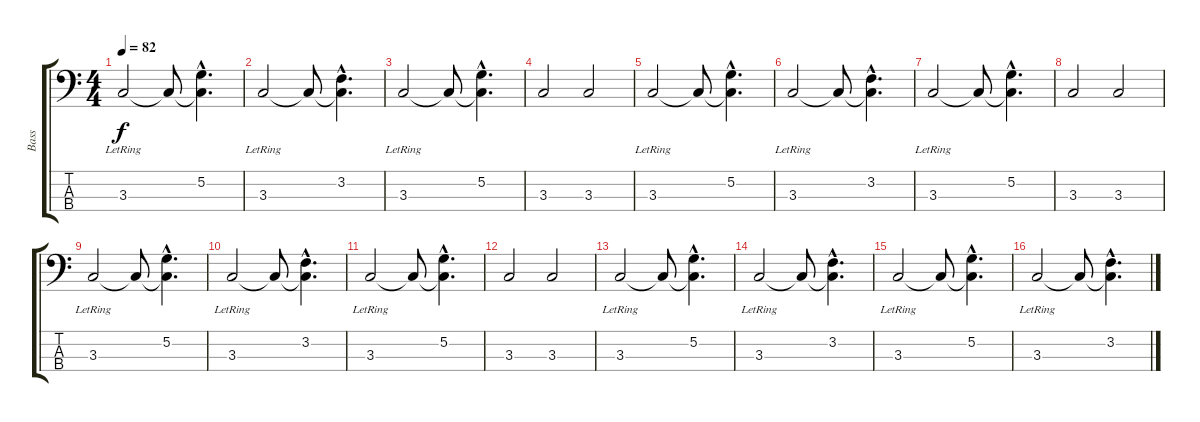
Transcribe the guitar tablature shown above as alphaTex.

\track ("Bass" "Bass") {instrument slapbass1}
\staff {score tabs}
\tuning (G2 D2 A1 E1) {hide}
\ts (4 4)
\tempo 82
\clef f4
\ks c
3.3{lr}.2{dy f} 3.3{t}.8 (5.2{hac} 3.3{hac t}).4{d} |
3.3{lr}.2 3.3{t}.8 (3.2{hac} 3.3{hac t}).4{d} |
3.3{lr}.2 3.3{t}.8 (5.2{hac} 3.3{hac t}).4{d} |
3.3.2 3.3.2 |
3.3{lr}.2 3.3{t}.8 (5.2{hac} 3.3{hac t}).4{d} |
3.3{lr}.2 3.3{t}.8 (3.2{hac} 3.3{hac t}).4{d} |
3.3{lr}.2 3.3{t}.8 (5.2{hac} 3.3{hac t}).4{d} |
3.3.2 3.3.2 |
3.3{lr}.2 3.3{t}.8 (5.2{hac} 3.3{hac t}).4{d} |
3.3{lr}.2 3.3{t}.8 (3.2{hac} 3.3{hac t}).4{d} |
3.3{lr}.2 3.3{t}.8 (5.2{hac} 3.3{hac t}).4{d} |
3.3.2 3.3.2 |
3.3{lr}.2 3.3{t}.8 (5.2{hac} 3.3{hac t}).4{d} |
3.3{lr}.2 3.3{t}.8 (3.2{hac} 3.3{hac t}).4{d} |
3.3{lr}.2 3.3{t}.8 (5.2{hac} 3.3{hac t}).4{d} |
3.3{lr}.2 3.3{t}.8 (3.2{hac} 3.3{hac t}).4{d}
